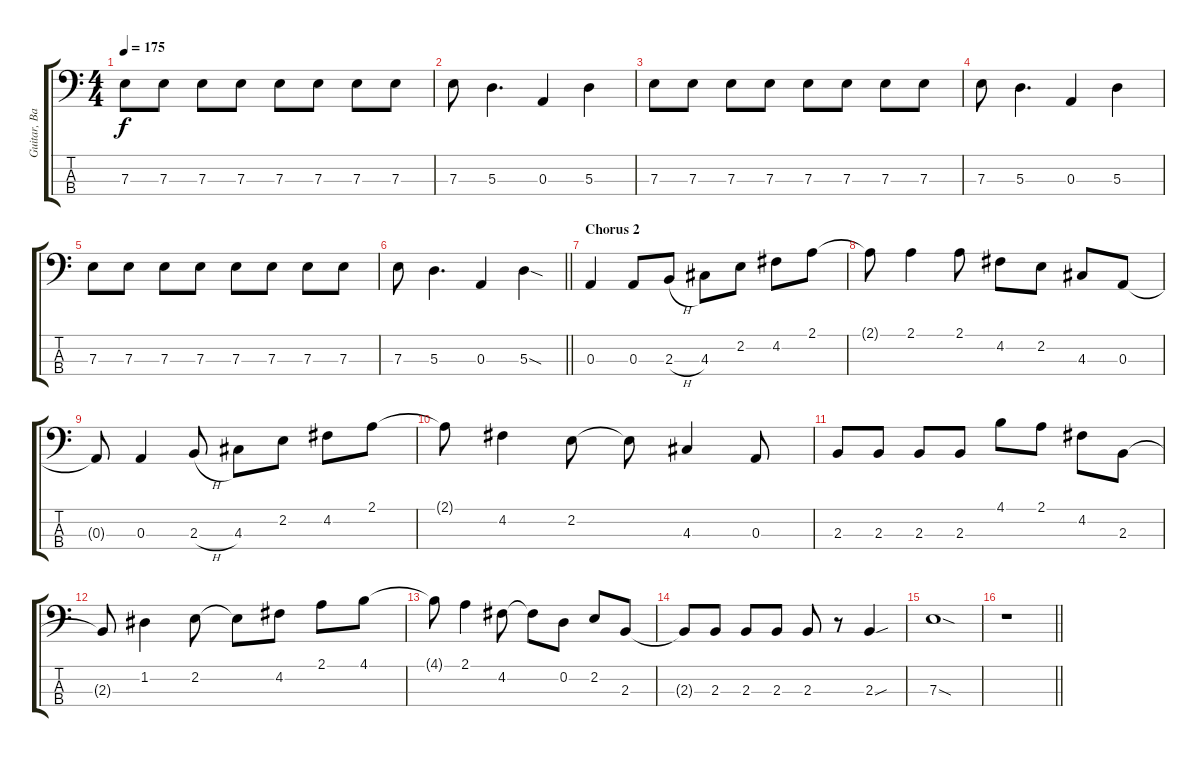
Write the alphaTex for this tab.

\track ("Guitar, Bass" "Guitar, Ba") {instrument electricbassfinger}
\staff {score tabs}
\tuning (G2 D2 A1 E1) {hide}
\ts (4 4)
\tempo 175
\clef f4
\ks c
7.3.8{dy f} 7.3.8 7.3.8 7.3.8 7.3.8 7.3.8 7.3.8 7.3.8 |
7.3.8 5.3.4{d} 0.3.4 5.3.4 |
7.3.8 7.3.8 7.3.8 7.3.8 7.3.8 7.3.8 7.3.8 7.3.8 |
7.3.8 5.3.4{d} 0.3.4 5.3.4 |
7.3.8 7.3.8 7.3.8 7.3.8 7.3.8 7.3.8 7.3.8 7.3.8 |
\barLineRight lightlight
7.3.8 5.3.4{d} 0.3.4 5.3{sod}.4 |
\section ("" "Chorus 2")
0.3.4 0.3.8 2.3{h}.8 4.3.8 2.2.8 4.2.8 2.1.8 |
2.1{t}.8 2.1.4 2.1.8 4.2.8 2.2.8 4.3.8 0.3.8 |
0.3{t}.8 0.3.4 2.3{h}.8 4.3.8 2.2.8 4.2.8 2.1.8 |
2.1{t}.8 4.2.4 2.2.8 2.2{t}.8 4.3.4 0.3.8 |
2.3.8 2.3.8 2.3.8 2.3.8 4.1.8 2.1.8 4.2.8 2.3.8 |
2.3{t}.8 1.2.4 2.2.8 2.2{t}.8 4.2.8 2.1.8 4.1.8 |
4.1{t}.8 2.1.4 4.2.8 4.2{t}.8 0.2.8 2.2.8 2.3.8 |
2.3{t}.8 2.3.8 2.3.8 2.3.8 2.3.8 r.8 2.3{sou}.4 |
7.3{sod}.1 |
\barLineRight lightlight
r.1
